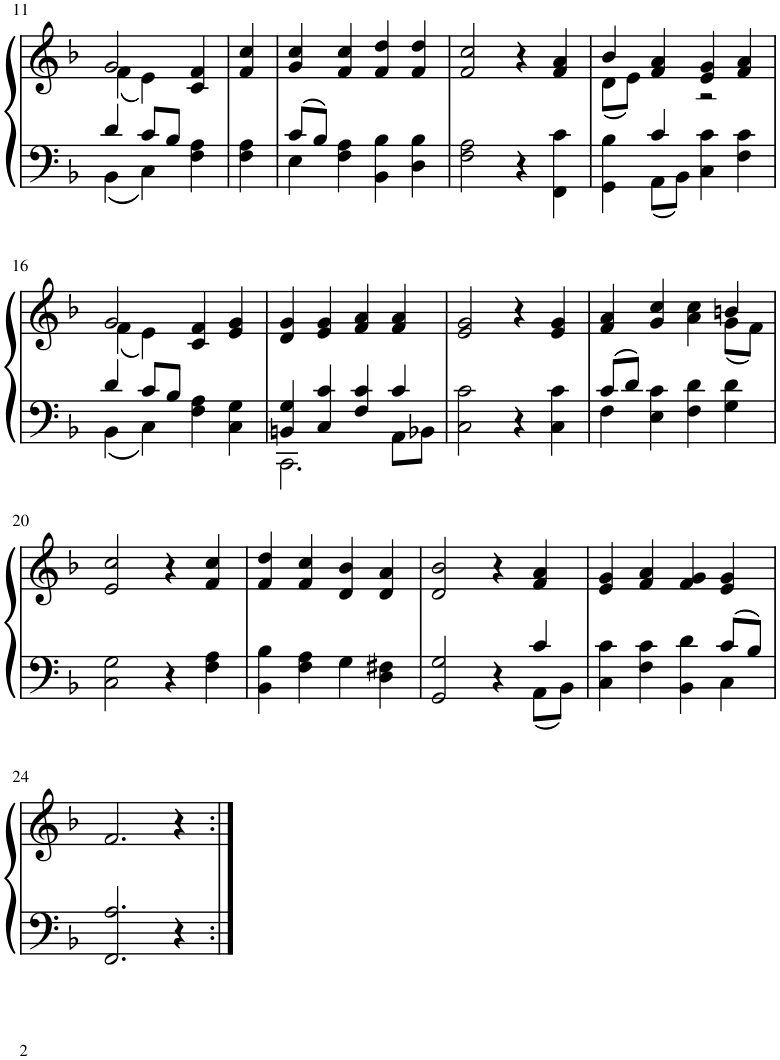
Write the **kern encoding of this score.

**kern	**kern
*part1	*part1
*staff2	*staff1
*I"Piano	*
*I'Pno.	*
!!LO:PB:g=z
*clefF4	*clefG2
*k[b-]	*k[b-]
*M4/4	*M4/4
=11	=11
*^	*^
4d/	4BB-\	2g/	(4f\
8c/L	4C\	.	4e\)
8B-/J	.	.	.
4F\ 4A\	4ryy	4c/ 4f/	4ryy
*v	*v	*	*
*	*v	*v
=12	=12
4F\ 4A\	4f/ 4cc/
=13	=13
*^	*
8c/L	4E\	4g/ 4cc/
8B-/J	.	.
4F\ 4A\	4ryy	4f/ 4cc/
4BB-\ 4B-\	2ryy	4f/ 4dd/
4D\ 4B-\	.	4f/ 4dd/
*v	*v	*
=14	=14
2F\ 2A\	2f/ 2cc/
4r	4r
4FF\ 4c\	4f/ 4a/
=15	=15
*^	*^
4GG\ 4B-\	4ryy	4b-/	(8d\L
.	.	.	8e\J)
4c/	8AA\L	4f/ 4a/	4ryy
.	8BB-\J	.	.
4C\ 4c\	2ryy	4e/ 4g/	2r
4F\ 4c\	.	4f/ 4a/	.
!!LO:LB:g=z	!!
=16	=16	=16	=16
4d/	4BB-\	2g/	(4f\
8c/L	4C\	.	4e\)
8B-/J	.	.	.
4F\ 4A\	4ryy	4c/ 4f/	4ryy
4C\ 4G\	4ryy	4e/ 4g/	4ryy
*	*	*v	*v
=17	=17	=17
4BBn/ 4G/	2.CC\	4d/ 4g/
4C/ 4c/	.	4e/ 4g/
4F/ 4c/	.	4f/ 4a/
4c/	8AA\L	4f/ 4a/
.	8BB-X\J	.
*v	*v	*
=18	=18
2C\ 2c\	2e/ 2g/
4r	4r
4C\ 4c\	4e/ 4g/
=19	=19
*^	*^
8c/L	4F\	4f/ 4a/	2.ryy
8d/J	.	.	.
4E\ 4c\	2.ryy	4g/ 4cc/	.
4F\ 4d\	.	4a\ 4cc\	.
4G\ 4d\	.	4bn/	(8g\L
.	.	.	8f\J)
*v	*v	*	*
*	*v	*v
!!LO:LB:g=z
=20	=20
2C\ 2G\	2e/ 2cc/
4r	4r
4F\ 4A\	4f/ 4cc/
=21	=21
4BB-\ 4B-\	4f/ 4dd/
4F\ 4A\	4f/ 4cc/
4G\	4d/ 4b-/
4D\ 4F#X\	4d/ 4a/
=22	=22
*^	*
2GG/ 2G/	2.ryy	2d/ 2b-/
4r	.	4r
4c/	8AA\L	4f/ 4a/
.	8BB-\J	.
=23	=23	=23
4C\ 4c\	2.ryy	4e/ 4g/
4F\ 4c\	.	4f/ 4a/
4BB-\ 4d\	.	4f/ 4g/
8c/L	4C\	4e/ 4g/
8B-/J	.	.
*v	*v	*
!!LO:LB:g=z
=24	=24
2.FF/ 2.A/	2.f/
4r	4r
=:|!	=:|!
*-	*-
